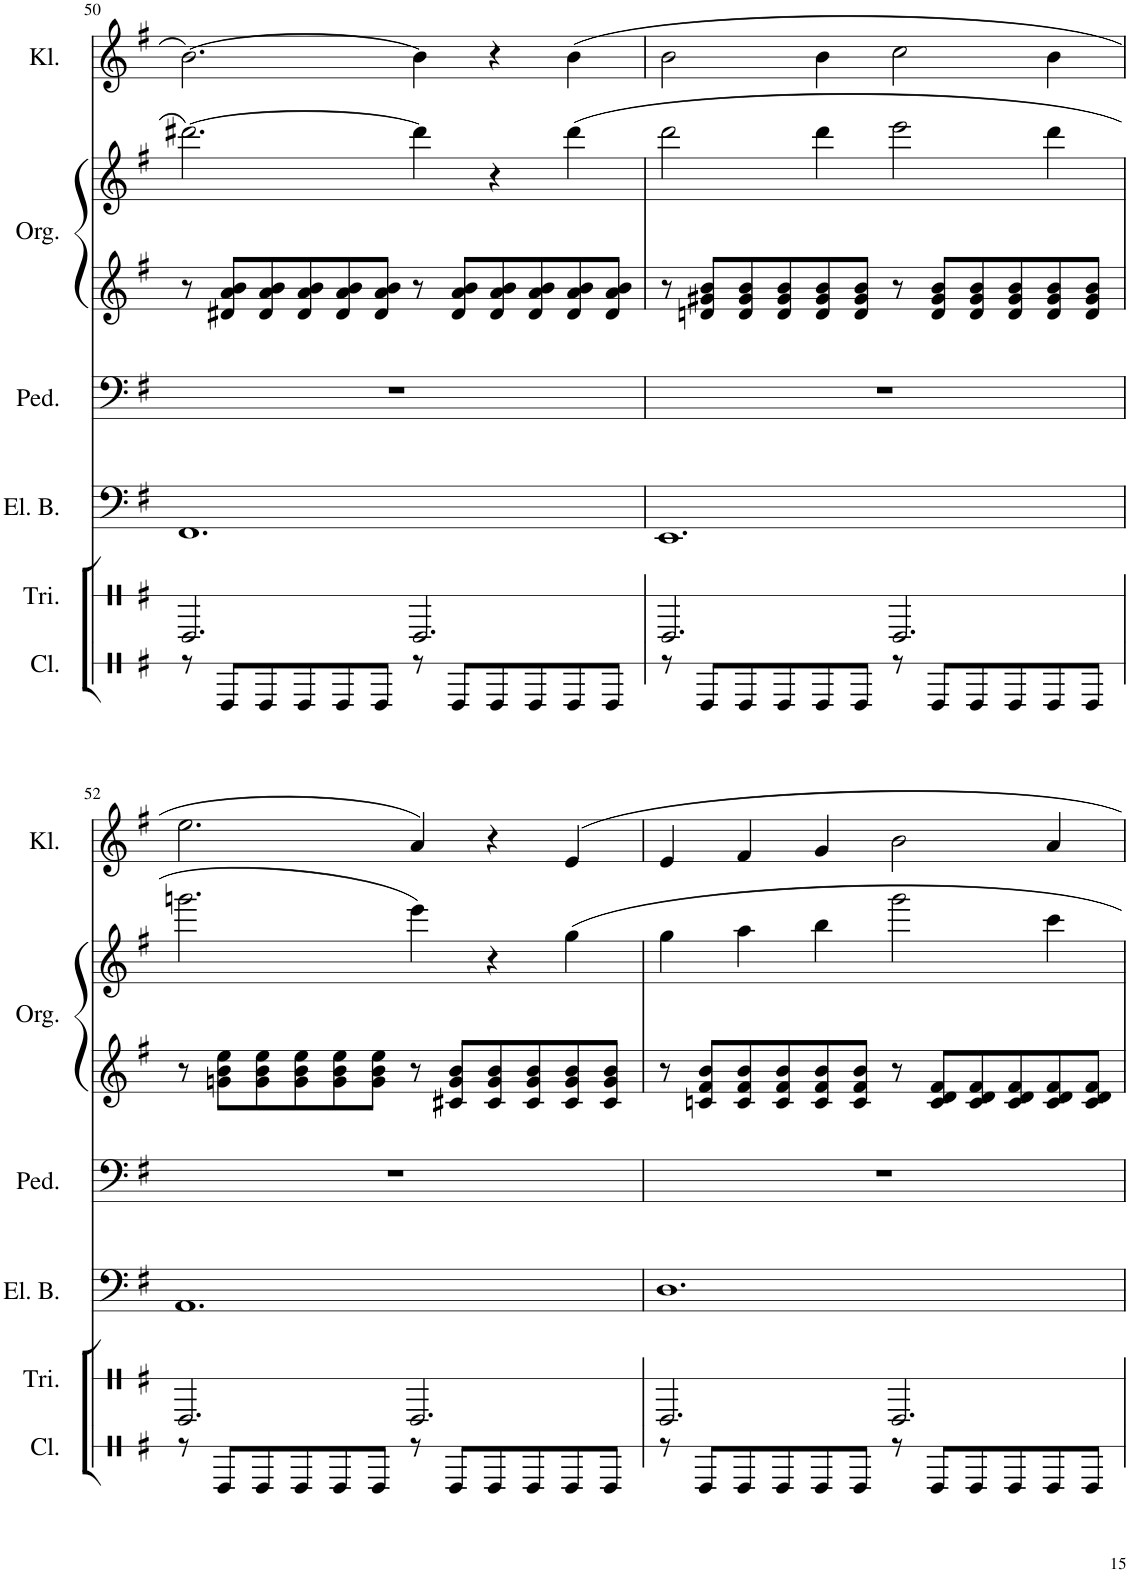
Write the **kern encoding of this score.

**kern	**kern	**kern	**kern	**kern	**kern	**kern
*part6	*part5	*part4	*part3	*part2	*part2	*part1
*staff7	*staff6	*staff5	*staff4	*staff3	*staff2	*staff1
*I"Claves	*I"Triangel	*I"Electric Bass	*I"Org. Pedal	*I"Orgel	*	*I"Klarinette
*I'Cl.	*I'Tri.	*I'El. B.	*I'Ped.	*I'Org.	*	*I'Kl.
!!LO:PB:g=z
*clefX	*clefX	*clefF4	*clefF4	*clefG2	*clefG2	*clefG2
*Trd1c2	*	*	*	*	*	*Trd1c2
*k[f#]	*k[f#]	*k[f#]	*k[f#]	*k[f#]	*k[f#]	*k[f#]
*	*	*G:	*G:	*G:	*G:	*G:
*M6/4	*M6/4	*M6/4	*M6/4	*M6/4	*M6/4	*M6/4
=50	=50	=50	=50	=50	=50	=50
8r	2.e/	1.FF#	1.r	8r	[2.ddd#X\	[2.b\
8e/L	.	.	.	8d#X/ 8a/ 8b/L	.	.
8e/	.	.	.	8d#/ 8a/ 8b/	.	.
8e/	.	.	.	8d#/ 8a/ 8b/	.	.
8e/	.	.	.	8d#/ 8a/ 8b/	.	.
8e/J	.	.	.	8d#/ 8a/ 8b/J	.	.
8r	2.e/	.	.	8r	4ddd#\]	4b\]
8e/L	.	.	.	8d#/ 8a/ 8b/L	.	.
8e/	.	.	.	8d#/ 8a/ 8b/	4r	4r
8e/	.	.	.	8d#/ 8a/ 8b/	.	.
8e/	.	.	.	8d#/ 8a/ 8b/	(4ddd#\	(4b\
8e/J	.	.	.	8d#/ 8a/ 8b/J	.	.
=51	=51	=51	=51	=51	=51	=51
8r	2.e/	1.EE	1.r	8r	2ddd\	2b\
8e/L	.	.	.	8dn/ 8g#X/ 8b/L	.	.
8e/	.	.	.	8d/ 8g#/ 8b/	.	.
8e/	.	.	.	8d/ 8g#/ 8b/	.	.
8e/	.	.	.	8d/ 8g#/ 8b/	4ddd\	4b\
8e/J	.	.	.	8d/ 8g#/ 8b/J	.	.
8r	2.e/	.	.	8r	2eee\	2cc\
8e/L	.	.	.	8d/ 8g#/ 8b/L	.	.
8e/	.	.	.	8d/ 8g#/ 8b/	.	.
8e/	.	.	.	8d/ 8g#/ 8b/	.	.
8e/	.	.	.	8d/ 8g#/ 8b/	4ddd\	4b\
8e/J	.	.	.	8d/ 8g#/ 8b/J	.	.
!!LO:LB:g=z
=52	=52	=52	=52	=52	=52	=52
8r	2.e/	1.AA	1.r	8r	2.gggn\	2.ee\
8e/L	.	.	.	8gn\ 8b\ 8ee\L	.	.
8e/	.	.	.	8g\ 8b\ 8ee\	.	.
8e/	.	.	.	8g\ 8b\ 8ee\	.	.
8e/	.	.	.	8g\ 8b\ 8ee\	.	.
8e/J	.	.	.	8g\ 8b\ 8ee\J	.	.
8r	2.e/	.	.	8r	4eee\)	4a/)
8e/L	.	.	.	8c#X/ 8g/ 8b/L	.	.
8e/	.	.	.	8c#/ 8g/ 8b/	4r	4r
8e/	.	.	.	8c#/ 8g/ 8b/	.	.
8e/	.	.	.	8c#/ 8g/ 8b/	4gg\	4e/
8e/J	.	.	.	8c#/ 8g/ 8b/J	.	.
=53	=53	=53	=53	=53	=53	=53
8r	2.e/	1.D	1.r	8r	4gg\	4e/
8e/L	.	.	.	8cn/ 8f#/ 8b/L	.	.
8e/	.	.	.	8c/ 8f#/ 8b/	4aa\	4f#/
8e/	.	.	.	8c/ 8f#/ 8b/	.	.
8e/	.	.	.	8c/ 8f#/ 8b/	4bb\	4g/
8e/J	.	.	.	8c/ 8f#/ 8b/J	.	.
8r	2.e/	.	.	8r	2ggg\	2b\
8e/L	.	.	.	8c/ 8d/ 8f#/L	.	.
8e/	.	.	.	8c/ 8d/ 8f#/	.	.
8e/	.	.	.	8c/ 8d/ 8f#/	.	.
8e/	.	.	.	8c/ 8d/ 8f#/	4ccc\	4a/
8e/J	.	.	.	8c/ 8d/ 8f#/J	.	.
=	=	=	=	=	=	=
*-	*-	*-	*-	*-	*-	*-
